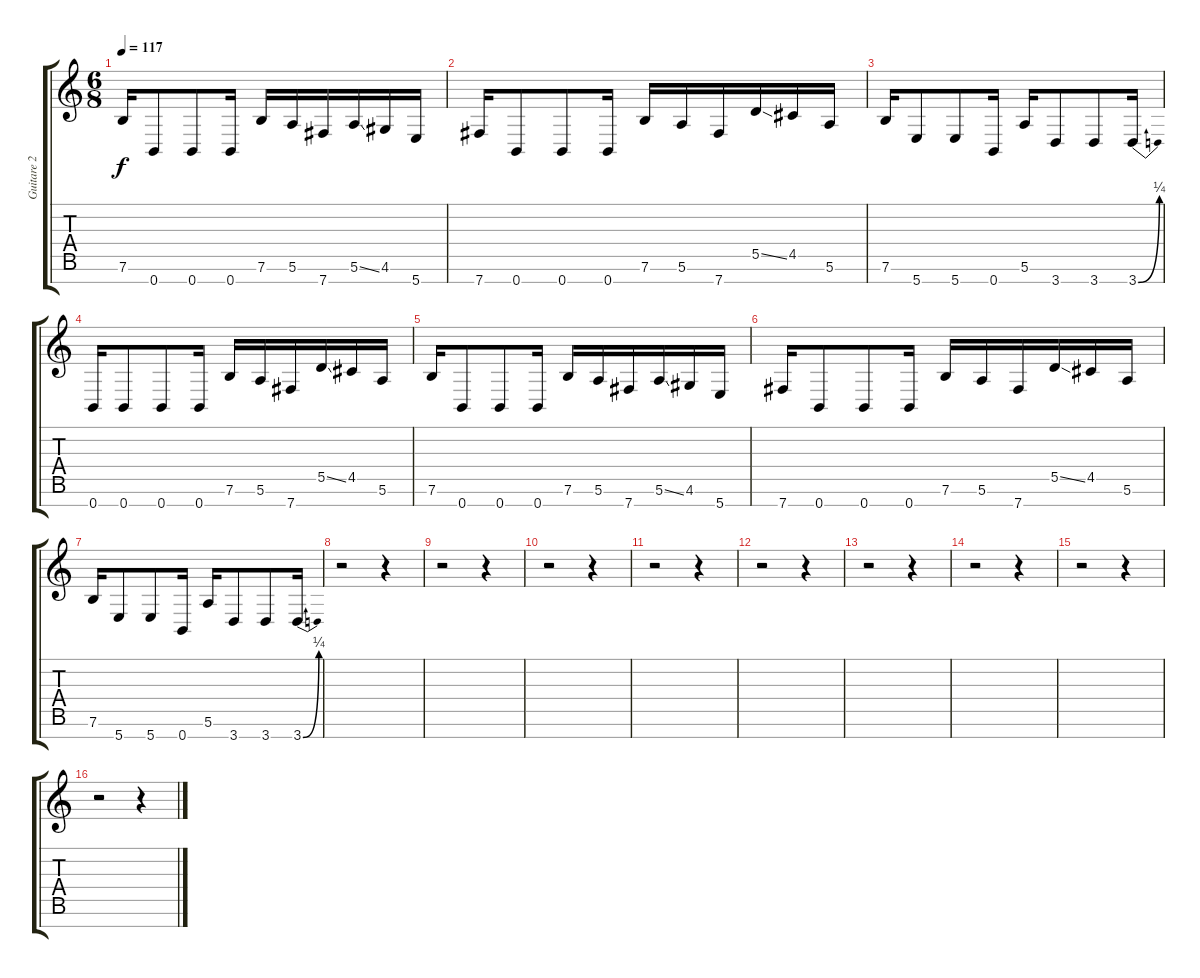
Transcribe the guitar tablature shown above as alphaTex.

\track ("Guitare 2" "Guitare 2") {instrument distortionguitar}
\staff {score tabs}
\tuning (E4 B3 G3 D3 A2 E2 B1) {hide}
\ts (6 8)
\tempo 117
\clef g2
\ks c
7.6.16{dy f} 0.7.8 0.7.8 0.7.16 7.6.16 5.6.16 7.7.16 5.6{ss}.16 4.6.16 5.7.16 |
7.7.16 0.7.8 0.7.8 0.7.16 7.6.16 5.6.16 7.7.16 5.5{ss}.16 4.5.16 5.6.16 |
7.6.16 5.7.8 5.7.8 0.7.16 5.6.16 3.7.8 3.7.8 3.7{be (bend 0 0 60 1)}.16 |
0.7.16 0.7.8 0.7.8 0.7.16 7.6.16 5.6.16 7.7.16 5.5{ss}.16 4.5.16 5.6.16 |
7.6.16 0.7.8 0.7.8 0.7.16 7.6.16 5.6.16 7.7.16 5.6{ss}.16 4.6.16 5.7.16 |
7.7.16 0.7.8 0.7.8 0.7.16 7.6.16 5.6.16 7.7.16 5.5{ss}.16 4.5.16 5.6.16 |
7.6.16 5.7.8 5.7.8 0.7.16 5.6.16 3.7.8 3.7.8 3.7{be (bend 0 0 60 1)}.16 |
r.2 r.4 |
r.2 r.4 |
r.2 r.4 |
r.2 r.4 |
r.2 r.4 |
r.2 r.4 |
r.2 r.4 |
r.2 r.4 |
r.2 r.4
